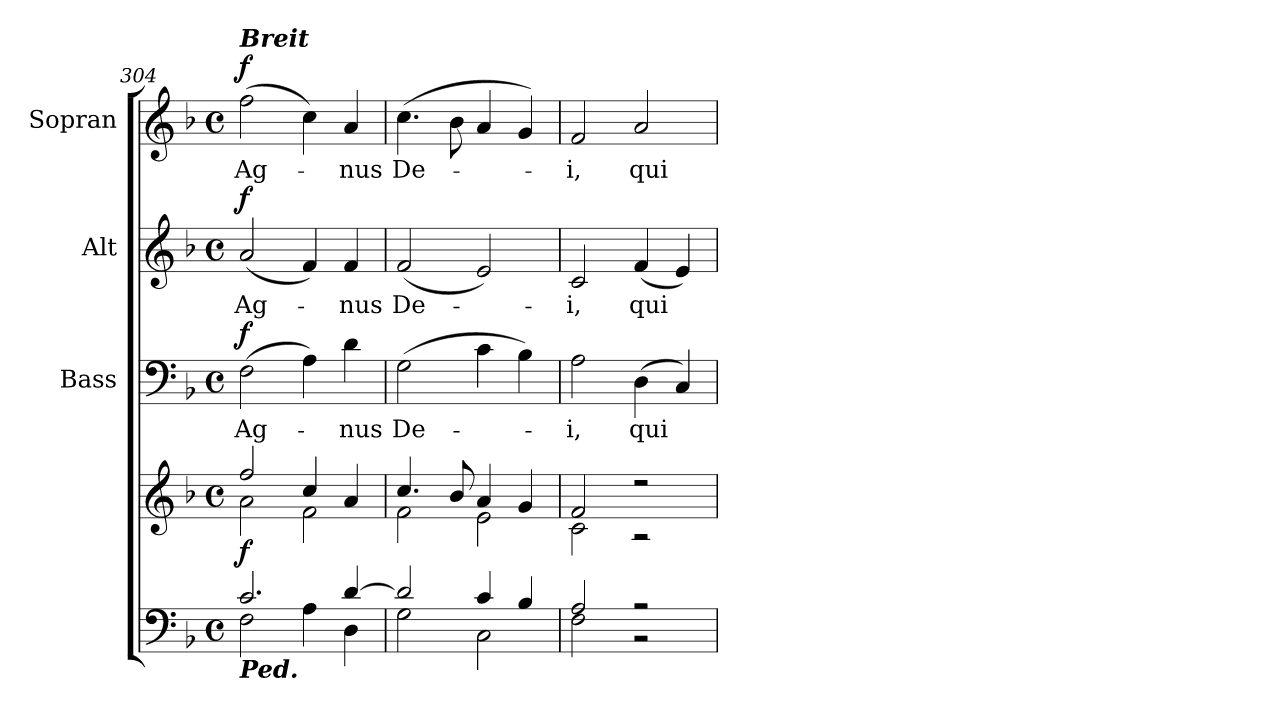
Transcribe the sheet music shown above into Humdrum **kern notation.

**kern	**kern	**dynam	**kern	**text	**dynam	**kern	**text	**dynam	**kern	**text	**dynam
*part4	*part4	*part4	*part3	*part3	*part3	*part2	*part2	*part2	*part1	*part1	*part1
*staff5	*staff4	*staff4/5	*staff3	*staff3	*staff3	*staff2	*staff2	*staff2	*staff1	*staff1	*staff1
*	*	*	*I"Bass	*	*	*I"Alt	*	*	*I"Sopran	*	*
*	*	*	*I'B.	*	*	*I'A.	*	*	*I'S.	*	*
*clefF4	*clefG2	*	*clefF4	*	*	*clefG2	*	*	*clefG2	*	*
*k[b-]	*k[b-]	*	*k[b-]	*	*	*k[b-]	*	*	*k[b-]	*	*
*F:	*F:	*	*F:	*	*	*F:	*	*	*F:	*	*
*M4/4	*M4/4	*	*M4/4	*	*	*M4/4	*	*	*M4/4	*	*
*met(c)	*met(c)	*	*met(c)	*	*	*met(c)	*	*	*met(c)	*	*
=304	=304	=304	=304	=304	=304	=304	=304	=304	=304	=304	=304
*^	*^	*	*	*	*	*	*	*	*	*	*
!	!	!	!	!	!	!	!	!	!	!	!LO:TX:a:Bi:t=Breit	!	!
!LO:TX:b:Bi:t=Ped.	!	!	!	!	!	!	!	!	!	!	!	!	!
!	!	!	!	!LO:DY:b	!	!LO:LY:b	!LO:DY:a	!	!LO:LY:b	!LO:DY:a	!	!LO:LY:b	!LO:DY:a
2.c/	2F\	2ff/	2a\	f	(>2F\	Ag-	f	(<2a/	Ag-	f	(>2ff\	Ag-	f
.	4A\	4cc/	2f\	.	4A\)	.	.	4f/)	.	.	4cc\)	.	.
!	!	!	!	!	!	!LO:LY:b	!	!	!LO:LY:b	!	!	!LO:LY:b	!
[>4d/	4D\	4a/	.	.	4d\	-nus	.	4f/	-nus	.	4a/	-nus	.
=305	=305	=305	=305	=305	=305	=305	=305	=305	=305	=305	=305	=305	=305
!	!	!	!	!	!	!LO:LY:b	!	!	!LO:LY:b	!	!	!LO:LY:b	!
2d/]	2G\	4.cc/	2f\	.	(>2G\	De-	.	(<2f/	De-	.	(>4.cc\	De-	.
.	.	8b-/	.	.	.	.	.	.	.	.	8b-\	.	.
4c/	2C\	4a/	2e\	.	4c\	.	.	2e/)	.	.	4a/	.	.
4B-/	.	4g/	.	.	4B-\)	.	.	.	.	.	4g/)	.	.
=306	=306	=306	=306	=306	=306	=306	=306	=306	=306	=306	=306	=306	=306
!	!	!	!	!	!	!LO:LY:b	!	!	!LO:LY:b	!	!	!LO:LY:b	!
2A/	2F\	2f/	2c\	.	2A\	-i,	.	2c/	-i,	.	2f/	-i,	.
!	!	!	!	!	!	!LO:LY:b	!	!	!LO:LY:b	!	!	!LO:LY:b	!
2r	2r	2r	2r	.	(>4D\	qui	.	(<4f/	qui	.	2a/	qui	.
.	.	.	.	.	4C/)	.	.	4e/)	.	.	.	.	.
*v	*v	*	*	*	*	*	*	*	*	*	*	*	*
*	*v	*v	*	*	*	*	*	*	*	*	*	*
=	=	=	=	=	=	=	=	=	=	=	=
*-	*-	*-	*-	*-	*-	*-	*-	*-	*-	*-	*-
